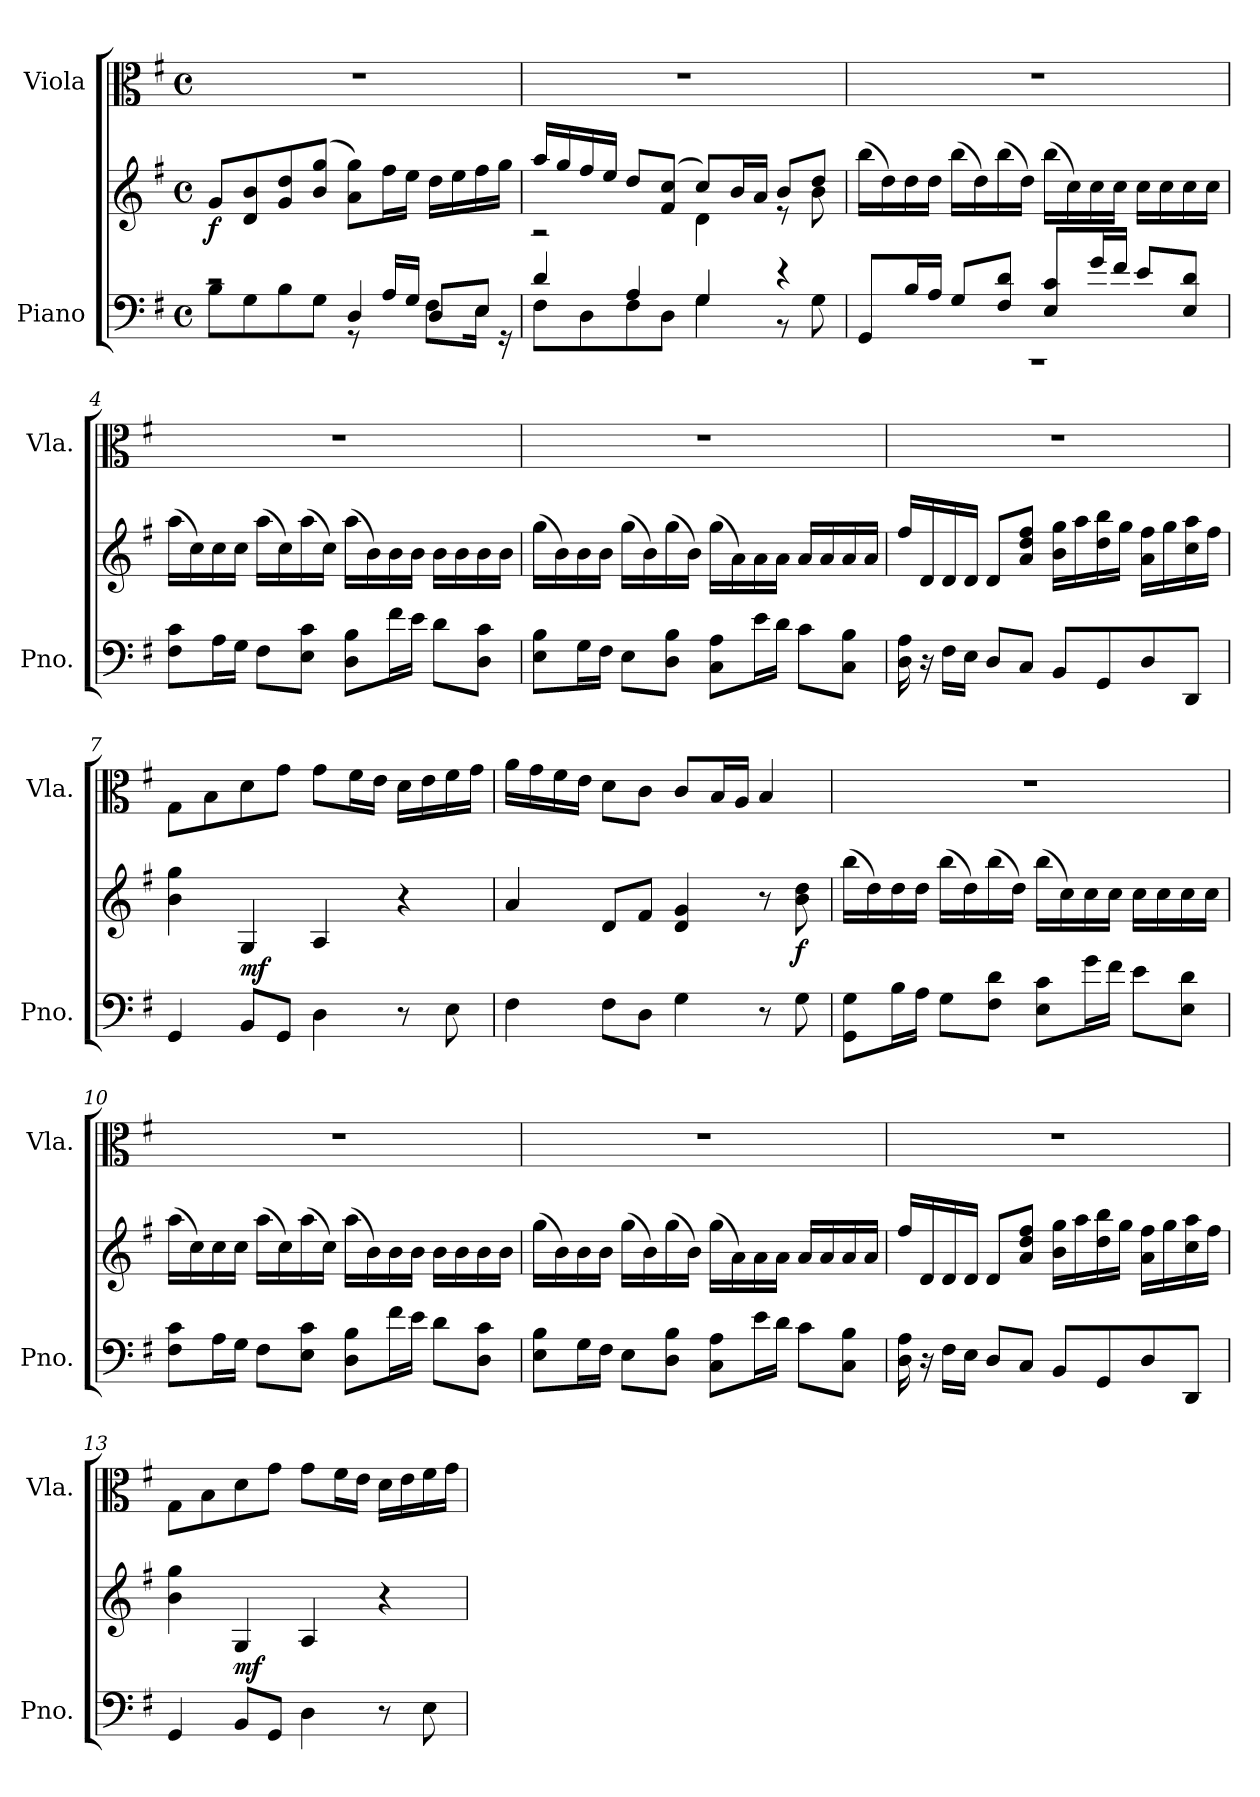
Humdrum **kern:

**kern	**kern	**dynam	**kern
*part2	*part2	*part2	*part1
*staff3	*staff2	*staff2/3	*staff1
*I"Piano	*	*	*I"Viola
*I'Pno.	*	*	*I'Vla.
*clefF4	*clefG2	*	*clefC3
*k[f#]	*k[f#]	*	*k[f#]
*M4/4	*M4/4	*	*M4/4
*met(c)	*met(c)	*	*met(c)
*MM70	*MM70	*	*MM70
=1	=1	=1	=1
*^	*	*	*
!	!	!	!LO:DY:b	!
8B\L	2rc	8g/L	f	1r
8G\	.	8d/ 8b/	.	.
8B\	.	8g/ 8dd/	.	.
8G\J	.	(8b/ 8gg/J	.	.
4D/	8r	8a\ 8gg\L)	.	.
.	16A/LL	16ff#\L	.	.
.	16G/JJ	16ee\JJ	.	.
8D/L	8F#\L	16dd\LL	.	.
.	.	16ee\	.	.
8E/J	16E\Jk	16ff#\	.	.
.	16r	16gg\JJ	.	.
=2	=2	=2	=2	=2
*	*	*^	*	*
4d/	8F#\L	16aa/LL	2r	.	1r
.	.	16gg/	.	.	.
.	8D\	16ff#/	.	.	.
.	.	16ee/JJ	.	.	.
4A/	8F#\	8dd/L	.	.	.
.	8D\J	(8f#/ 8cc/J	.	.	.
4G/	4G\	8cc/L)	4d\	.	.
.	.	16b/L	.	.	.
.	.	16a/JJ	.	.	.
4r	8r	8b/L	8r	.	.
.	8G\	8dd/J	8b\	.	.
*	*	*v	*v	*	*
=3	=3	=3	=3	=3
8GG/L	1r	(16bb\LL	.	1r
.	.	16dd\)	.	.
16B/L	.	16dd\	.	.
16A/JJ	.	16dd\JJ	.	.
8G/L	.	(16bb\LL	.	.
.	.	16dd\)	.	.
8F#/ 8d/J	.	(16bb\	.	.
.	.	16dd\JJ)	.	.
8E/ 8c/L	.	(16bb\LL	.	.
.	.	16cc\)	.	.
16g/L	.	16cc\	.	.
16f#/JJ	.	16cc\JJ	.	.
8e/L	.	16cc\LL	.	.
.	.	16cc\	.	.
8E/ 8d/J	.	16cc\	.	.
.	.	16cc\JJ	.	.
*v	*v	*	*	*
!!LO:LB:g=z
=4	=4	=4	=4
8F#\ 8c\L	(16aa\LL	.	1r
.	16cc\)	.	.
16A\L	16cc\	.	.
16G\JJ	16cc\JJ	.	.
8F#\L	(16aa\LL	.	.
.	16cc\)	.	.
8E\ 8c\J	(16aa\	.	.
.	16cc\JJ)	.	.
8D\ 8B\L	(16aa\LL	.	.
.	16b\)	.	.
16f#\L	16b\	.	.
16e\JJ	16b\JJ	.	.
8d\L	16b\LL	.	.
.	16b\	.	.
8D\ 8c\J	16b\	.	.
.	16b\JJ	.	.
=5	=5	=5	=5
8E\ 8B\L	(16gg\LL	.	1r
.	16b\)	.	.
16G\L	16b\	.	.
16F#\JJ	16b\JJ	.	.
8E\L	(16gg\LL	.	.
.	16b\)	.	.
8D\ 8B\J	(16gg\	.	.
.	16b\JJ)	.	.
8C\ 8A\L	(16gg\LL	.	.
.	16a\)	.	.
16e\L	16a\	.	.
16d\JJ	16a\JJ	.	.
8c\L	16a/LL	.	.
.	16a/	.	.
8C\ 8B\J	16a/	.	.
.	16a/JJ	.	.
!!LO:LB:g=z
=6	=6	=6	=6
16D\ 16A\	16ff#/LL	.	1r
16r	16d/	.	.
16F#\LL	16d/	.	.
16E\JJ	16d/JJ	.	.
8D/L	8d/L	.	.
8C/J	8a/ 8dd/ 8ff#/J	.	.
8BB/L	16b\ 16gg\LL	.	.
.	16aa\	.	.
8GG/	16dd\ 16bb\	.	.
.	16gg\JJ	.	.
8D/	16a\ 16ff#\LL	.	.
.	16gg\	.	.
8DD/J	16cc\ 16aa\	.	.
.	16ff#\JJ	.	.
=7	=7	=7	=7
4GG/	4b\ 4gg\	.	8G\L
.	.	.	8B\
!	!	!LO:DY:b	!
8BB/L	4G/	mf	8d\
8GG/J	.	.	8g\J
4D\	4A/	.	8g\L
.	.	.	16f#\L
.	.	.	16e\JJ
8r	4r	.	16d\LL
.	.	.	16e\
8E\	.	.	16f#\
.	.	.	16g\JJ
=8	=8	=8	=8
4F#\	4a/	.	16a\LL
.	.	.	16g\
.	.	.	16f#\
.	.	.	16e\JJ
8F#\L	8d/L	.	8d\L
8D\J	8f#/J	.	8c\J
4G\	4d/ 4g/	.	8c/L
.	.	.	16B/L
.	.	.	16A/JJ
8r	8r	.	4B/
!	!	!LO:DY:b	!
8G\	8b\ 8dd\	f	.
!!LO:LB:g=z
=9	=9	=9	=9
8GG\ 8G\L	(16bb\LL	.	1r
.	16dd\)	.	.
16B\L	16dd\	.	.
16A\JJ	16dd\JJ	.	.
8G\L	(16bb\LL	.	.
.	16dd\)	.	.
8F#\ 8d\J	(16bb\	.	.
.	16dd\JJ)	.	.
8E\ 8c\L	(16bb\LL	.	.
.	16cc\)	.	.
16g\L	16cc\	.	.
16f#\JJ	16cc\JJ	.	.
8e\L	16cc\LL	.	.
.	16cc\	.	.
8E\ 8d\J	16cc\	.	.
.	16cc\JJ	.	.
=10	=10	=10	=10
8F#\ 8c\L	(16aa\LL	.	1r
.	16cc\)	.	.
16A\L	16cc\	.	.
16G\JJ	16cc\JJ	.	.
8F#\L	(16aa\LL	.	.
.	16cc\)	.	.
8E\ 8c\J	(16aa\	.	.
.	16cc\JJ)	.	.
8D\ 8B\L	(16aa\LL	.	.
.	16b\)	.	.
16f#\L	16b\	.	.
16e\JJ	16b\JJ	.	.
8d\L	16b\LL	.	.
.	16b\	.	.
8D\ 8c\J	16b\	.	.
.	16b\JJ	.	.
!!LO:PB:g=z
=11	=11	=11	=11
8E\ 8B\L	(16gg\LL	.	1r
.	16b\)	.	.
16G\L	16b\	.	.
16F#\JJ	16b\JJ	.	.
8E\L	(16gg\LL	.	.
.	16b\)	.	.
8D\ 8B\J	(16gg\	.	.
.	16b\JJ)	.	.
8C\ 8A\L	(16gg\LL	.	.
.	16a\)	.	.
16e\L	16a\	.	.
16d\JJ	16a\JJ	.	.
8c\L	16a/LL	.	.
.	16a/	.	.
8C\ 8B\J	16a/	.	.
.	16a/JJ	.	.
=12	=12	=12	=12
16D\ 16A\	16ff#/LL	.	1r
16r	16d/	.	.
16F#\LL	16d/	.	.
16E\JJ	16d/JJ	.	.
8D/L	8d/L	.	.
8C/J	8a/ 8dd/ 8ff#/J	.	.
8BB/L	16b\ 16gg\LL	.	.
.	16aa\	.	.
8GG/	16dd\ 16bb\	.	.
.	16gg\JJ	.	.
8D/	16a\ 16ff#\LL	.	.
.	16gg\	.	.
8DD/J	16cc\ 16aa\	.	.
.	16ff#\JJ	.	.
=13	=13	=13	=13
4GG/	4b\ 4gg\	.	8G\L
.	.	.	8B\
!	!	!LO:DY:b	!
8BB/L	4G/	mf	8d\
8GG/J	.	.	8g\J
4D\	4A/	.	8g\L
.	.	.	16f#\L
.	.	.	16e\JJ
8r	4r	.	16d\LL
.	.	.	16e\
8E\	.	.	16f#\
.	.	.	16g\JJ
=	=	=	=
*-	*-	*-	*-
